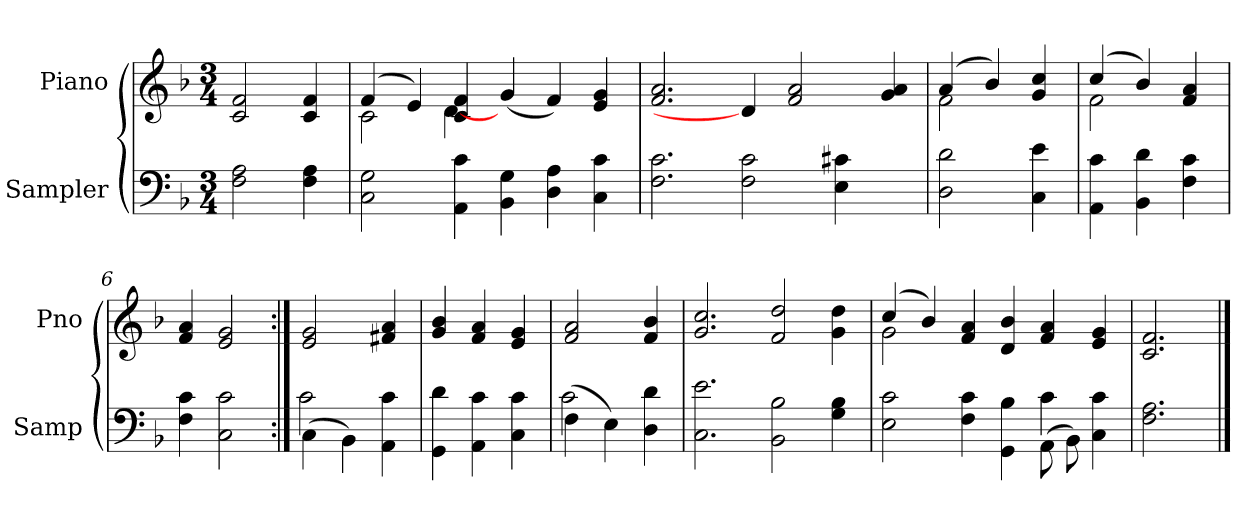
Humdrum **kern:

**kern	**kern
*part2	*part1
*staff2	*staff1
*I"Sampler	*I"Piano
*I'Samp	*I'Pno
*clefF4	*clefG2
*k[b-]	*k[b-]
*F:	*F:
*M3/4	*M3/4
=1	=1
2F 2A	2c 2f
4F 4A	4c 4f
=2	=2
*	*^
2C 2G	(4f/	2c
.	4e/)	.
4AA 4c	4c 4f	[4d
4BB- 4G	(4g/	2.ryy
4D 4A	4f/)	.
4C 4c	4e 4g	.
*	*v	*v
=3	=3
2.F 2.c	2.f 2.a
2F 2c	4d]
.	2f 2a
4E 4c#X	.
4ryy	4g/ 4a/
=4	=4
*	*^
2D 2d	(4a/	2f
.	4b-/)	.
4C 4e	4g 4cc	4ryy
=5	=5	=5
4AA 4c	(4cc/	2f
4BB- 4d	4b-/)	.
4F 4c	4f 4a	4ryy
*	*v	*v
=6	=6
4F 4c	4f 4a
2C 2c	2e 2g
=7:|!	=7:|!
*^	*
(4C\	2c	2e 2g
4BB-\)	.	.
4AA 4c	4ryy	4f#X 4a
*v	*v	*
=8	=8
4GG 4d	4g 4b-
4AA 4c	4f 4a
4C 4c	4e 4g
=9	=9
*^	*
(4F\	2c	2f 2a
4E\)	.	.
4D 4d	4ryy	4f 4b-
*v	*v	*
=10	=10
2.C 2.e	2.g 2.cc
2BB- 2B-	2f 2dd
4G 4B-	4g 4dd
=11	=11
*^	*^
2E 2c	1ryy	(4cc/	2g
.	.	4b-/)	.
4F 4c	.	4f 4a	1ryy
4GG 4B-	.	4d 4b-	.
(8AA\	4c	4f 4a	.
8BB-\)	.	.	.
4C 4c	4ryy	4e 4g	.
*v	*v	*	*
*	*v	*v
=12	=12
2.F 2.A	2.c 2.f
==	==
*-	*-
